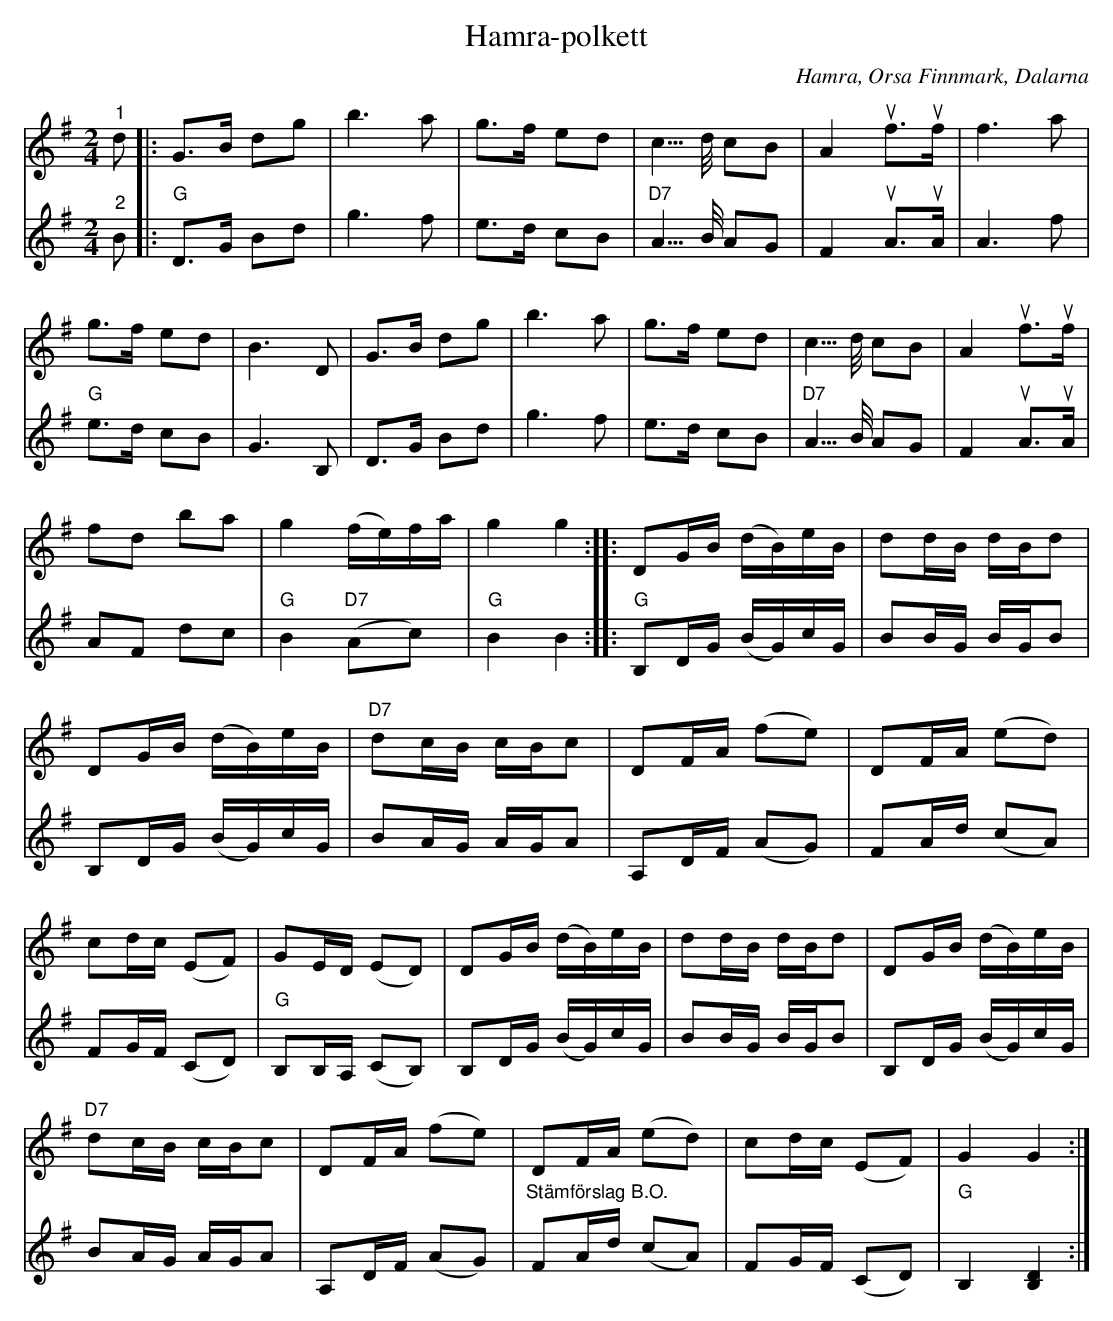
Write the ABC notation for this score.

X:1
T:Hamra-polkett
O:Hamra, Orsa Finnmark, Dalarna
L:1/8
M:2/4
K:G
V:1
"^1" d |: G>B dg | b3 a | g>f ed | c5/4d/4 cB | A2u f>uf | f3 a |
g>f ed | B3 D | G>B dg | b3 a | g>f ed | c5/4d/4 cB | A2u f>uf |
fd ba | g2 (f/e/)f/a/ | g2 g2 :: DG/B/ (d/B/)e/B/ | dd/B/ d/B/d |
DG/B/ (d/B/)e/B/ |"D7" dc/B/ c/B/c | DF/A/ (fe) | DF/A/ (ed) |
cd/c/ (EF) | GE/D/ (ED) | DG/B/ (d/B/)e/B/ | dd/B/ d/B/d | DG/B/ (d/B/)e/B/ |
"D7" dc/B/ c/B/c | DF/A/ (fe) | DF/A/ (ed) | cd/c/ (EF) | G2 G2 :|
V:2
"^2" B |:"G" D>G Bd | g3 f | e>d cB |"D7" A5/4B/4 AG | F2u A>uA | A3 f |"G" e>d cB |
G3 B, | D>G Bd | g3 f | e>d cB |"D7" A5/4B/4 AG | F2u A>uA | AF dc |"G" B2"D7" (Ac) |
"G" B2 B2 ::"G" B,D/G/ (B/G/)c/G/ | BB/G/ B/G/B | B,D/G/ (B/G/)c/G/ | BA/G/ A/G/A | A,D/F/ (AG) |
FA/d/ (cA) | FG/F/ (CD) |"G" B,B,/A,/ (CB,) | B,D/G/ (B/G/)c/G/ | BB/G/ B/G/B |
B,D/G/ (B/G/)c/G/ | BA/G/ A/G/A | A,D/F/ (AG) |"Stämförslag B.O." FA/d/ (cA) | FG/F/ (CD) |"G" B,2 [B,D]2 :|
